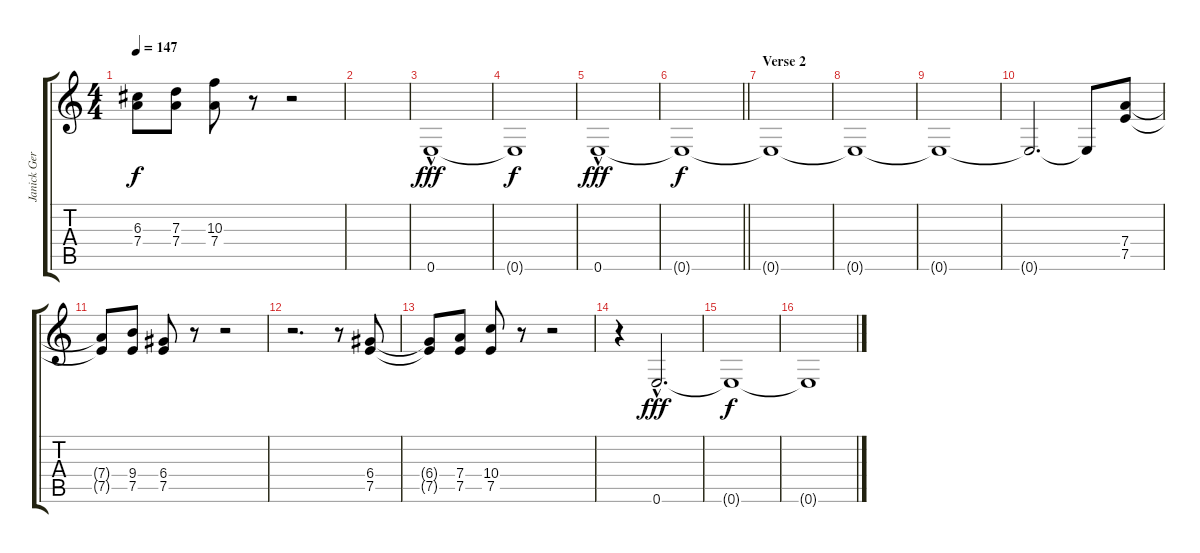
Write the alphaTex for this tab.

\track ("Janick Gers" "Janick Ger") {instrument overdrivenguitar}
\staff {score tabs}
\tuning (E4 B3 G3 D3 A2 E2) {hide}
\ts (4 4)
\tempo 147
\clef g2
\ks c
(6.3{t} 7.4{t}).8{dy f} (7.3 7.4).8 (10.3 7.4).8 r.8 r.2 |
|
0.6{hac}.1{dy fff volume 13 instrument overdrivenguitar} |
0.6{t}.1{dy f} |
0.6{hac}.1{dy fff} |
\barLineRight lightlight
0.6{t}.1{dy f} |
\section ("" "Verse 2")
0.6{t}.1 |
0.6{t}.1 |
0.6{t}.1 |
0.6{t}.2{d} 0.6{t}.8 (7.4 7.5).8 |
(7.4{t} 7.5{t}).8 (9.4 7.5).8 (6.4 7.5).8 r.8 r.2 |
r.2{d} r.8 (6.4 7.5).8 |
(6.4{t} 7.5{t}).8 (7.4 7.5).8 (10.4 7.5).8 r.8 r.2 |
r.4 0.6{hac}.2{d dy fff} |
0.6{t}.1{dy f} |
0.6{t}.1
